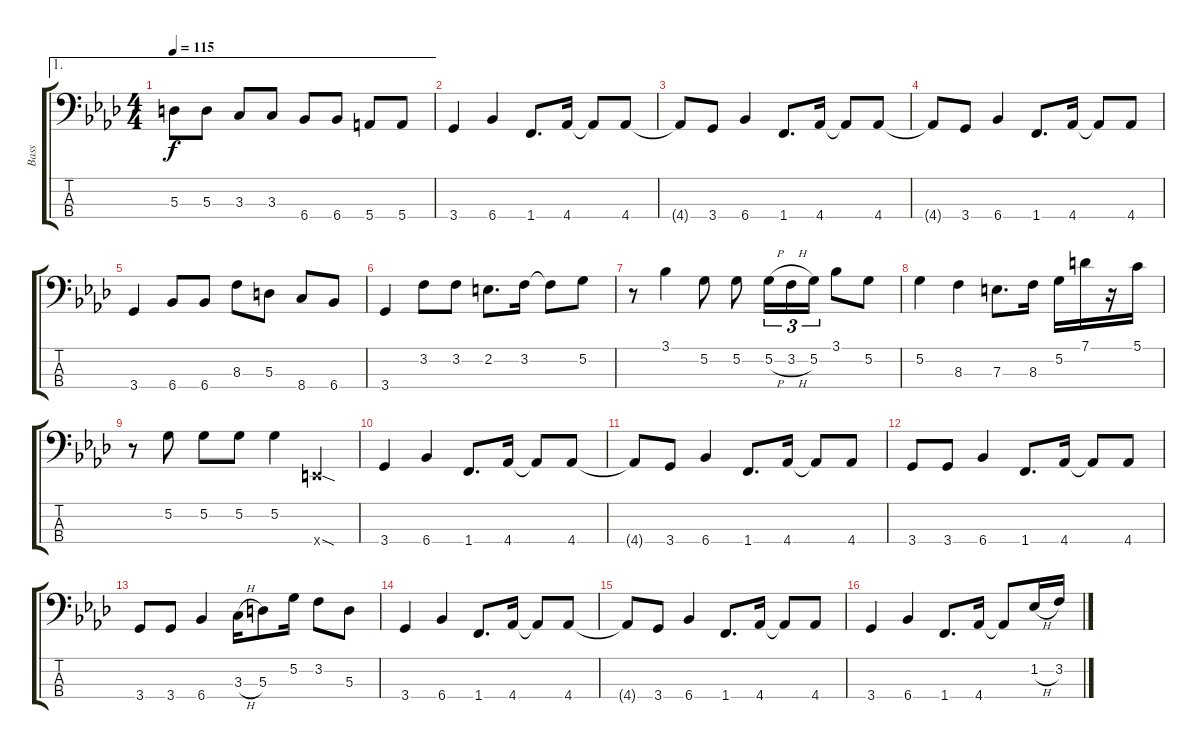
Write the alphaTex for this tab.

\track ("Bass" "Bass") {instrument electricbassfinger}
\staff {score tabs}
\tuning (G2 D2 A1 E1) {hide}
\ae 1
\ts (4 4)
\tempo 115
\clef f4
\ks ab
5.3.8{dy f} 5.3.8 3.3.8 3.3.8 6.4.8 6.4.8 5.4.8 5.4.8 |
3.4.4 6.4.4 1.4.8{d} 4.4.16 4.4{t}.8 4.4.8 |
4.4{t}.8 3.4.8 6.4.4 1.4.8{d} 4.4.16 4.4{t}.8 4.4.8 |
4.4{t}.8 3.4.8 6.4.4 1.4.8{d} 4.4.16 4.4{t}.8 4.4.8 |
3.4.4 6.4.8 6.4.8 8.3.8 5.3.8 8.4.8 6.4.8 |
3.4.4 3.2.8 3.2.8 2.2.8{d} 3.2.16 3.2{t}.8 5.2.8 |
r.8 3.1.4 5.2.8 5.2.8 5.2{h}.16{tu (3 2)} 3.2{h}.16{tu (3 2)} 5.2.16{tu (3 2)} 3.1.8 5.2.8 |
5.2.4 8.3.4 7.3.8{d} 8.3.16 5.2.16 7.1.16 r.16 5.1.16 |
r.8 5.2.8 5.2.8 5.2.8 5.2.4 0.4{sod x}.4 |
3.4.4 6.4.4 1.4.8{d} 4.4.16 4.4{t}.8 4.4.8 |
4.4{t}.8 3.4.8 6.4.4 1.4.8{d} 4.4.16 4.4{t}.8 4.4.8 |
3.4.8 3.4.8 6.4.4 1.4.8{d} 4.4.16 4.4{t}.8 4.4.8 |
3.4.8 3.4.8 6.4.4 3.3{h}.16 5.3.8 5.2.16 3.2.8 5.3.8 |
3.4.4 6.4.4 1.4.8{d} 4.4.16 4.4{t}.8 4.4.8 |
4.4{t}.8 3.4.8 6.4.4 1.4.8{d} 4.4.16 4.4{t}.8 4.4.8 |
3.4.4 6.4.4 1.4.8{d} 4.4.16 4.4{t}.8 1.2{h}.16 3.2.16
